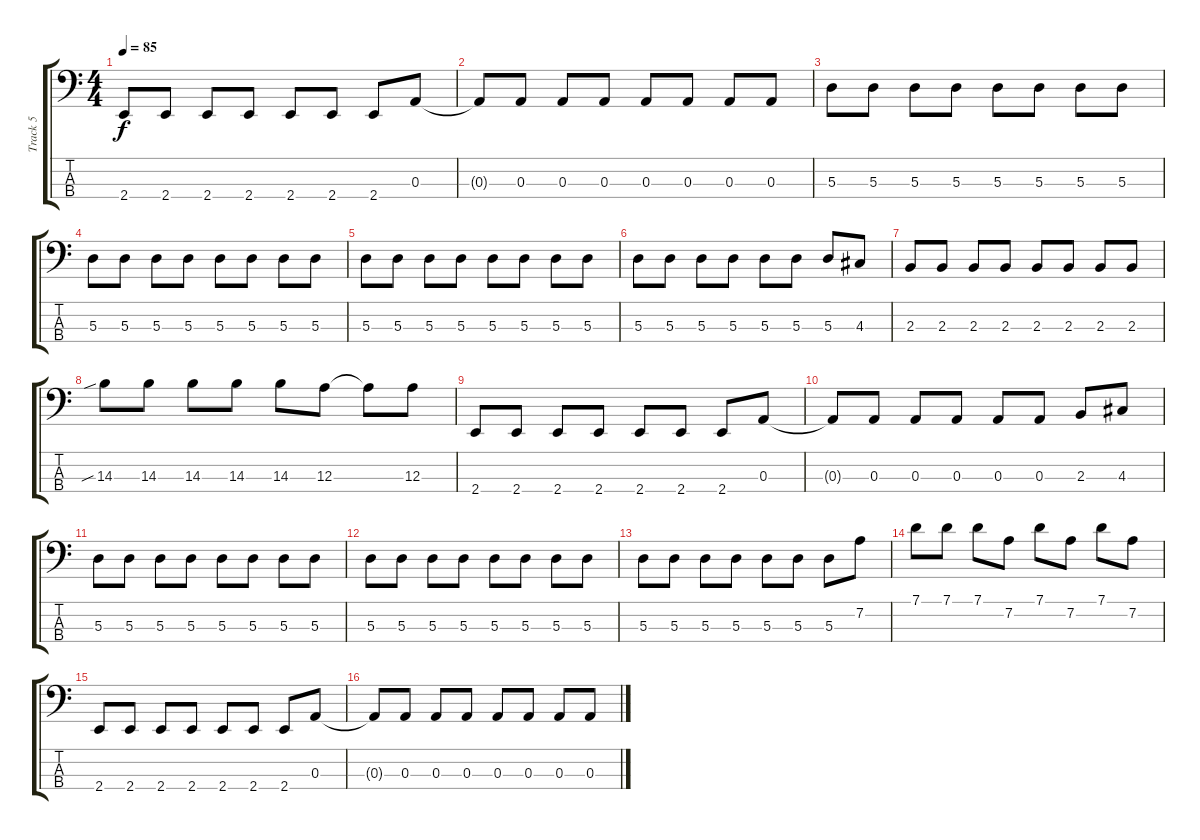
\track ("Track 5" "Track 5") {instrument electricbasspick}
\staff {score tabs}
\tuning (G2 D2 A1 D1) {hide}
\ts (4 4)
\tempo 85
\clef f4
\ks c
2.4.8{dy f} 2.4.8 2.4.8 2.4.8 2.4.8 2.4.8 2.4.8 0.3.8 |
0.3{t}.8 0.3.8 0.3.8 0.3.8 0.3.8 0.3.8 0.3.8 0.3.8 |
5.3.8 5.3.8 5.3.8 5.3.8 5.3.8 5.3.8 5.3.8 5.3.8 |
5.3.8 5.3.8 5.3.8 5.3.8 5.3.8 5.3.8 5.3.8 5.3.8 |
5.3.8 5.3.8 5.3.8 5.3.8 5.3.8 5.3.8 5.3.8 5.3.8 |
5.3.8 5.3.8 5.3.8 5.3.8 5.3.8 5.3.8 5.3.8 4.3.8 |
2.3.8 2.3.8 2.3.8 2.3.8 2.3.8 2.3.8 2.3.8 2.3.8 |
14.3{sib}.8 14.3.8 14.3.8 14.3.8 14.3.8 12.3.8 12.3{t}.8 12.3.8 |
2.4.8 2.4.8 2.4.8 2.4.8 2.4.8 2.4.8 2.4.8 0.3.8 |
0.3{t}.8 0.3.8 0.3.8 0.3.8 0.3.8 0.3.8 2.3.8 4.3.8 |
5.3.8 5.3.8 5.3.8 5.3.8 5.3.8 5.3.8 5.3.8 5.3.8 |
5.3.8 5.3.8 5.3.8 5.3.8 5.3.8 5.3.8 5.3.8 5.3.8 |
5.3.8 5.3.8 5.3.8 5.3.8 5.3.8 5.3.8 5.3.8 7.2.8 |
7.1.8 7.1.8 7.1.8 7.2.8 7.1.8 7.2.8 7.1.8 7.2.8 |
2.4.8 2.4.8 2.4.8 2.4.8 2.4.8 2.4.8 2.4.8 0.3.8 |
0.3{t}.8 0.3.8 0.3.8 0.3.8 0.3.8 0.3.8 0.3.8 0.3.8
